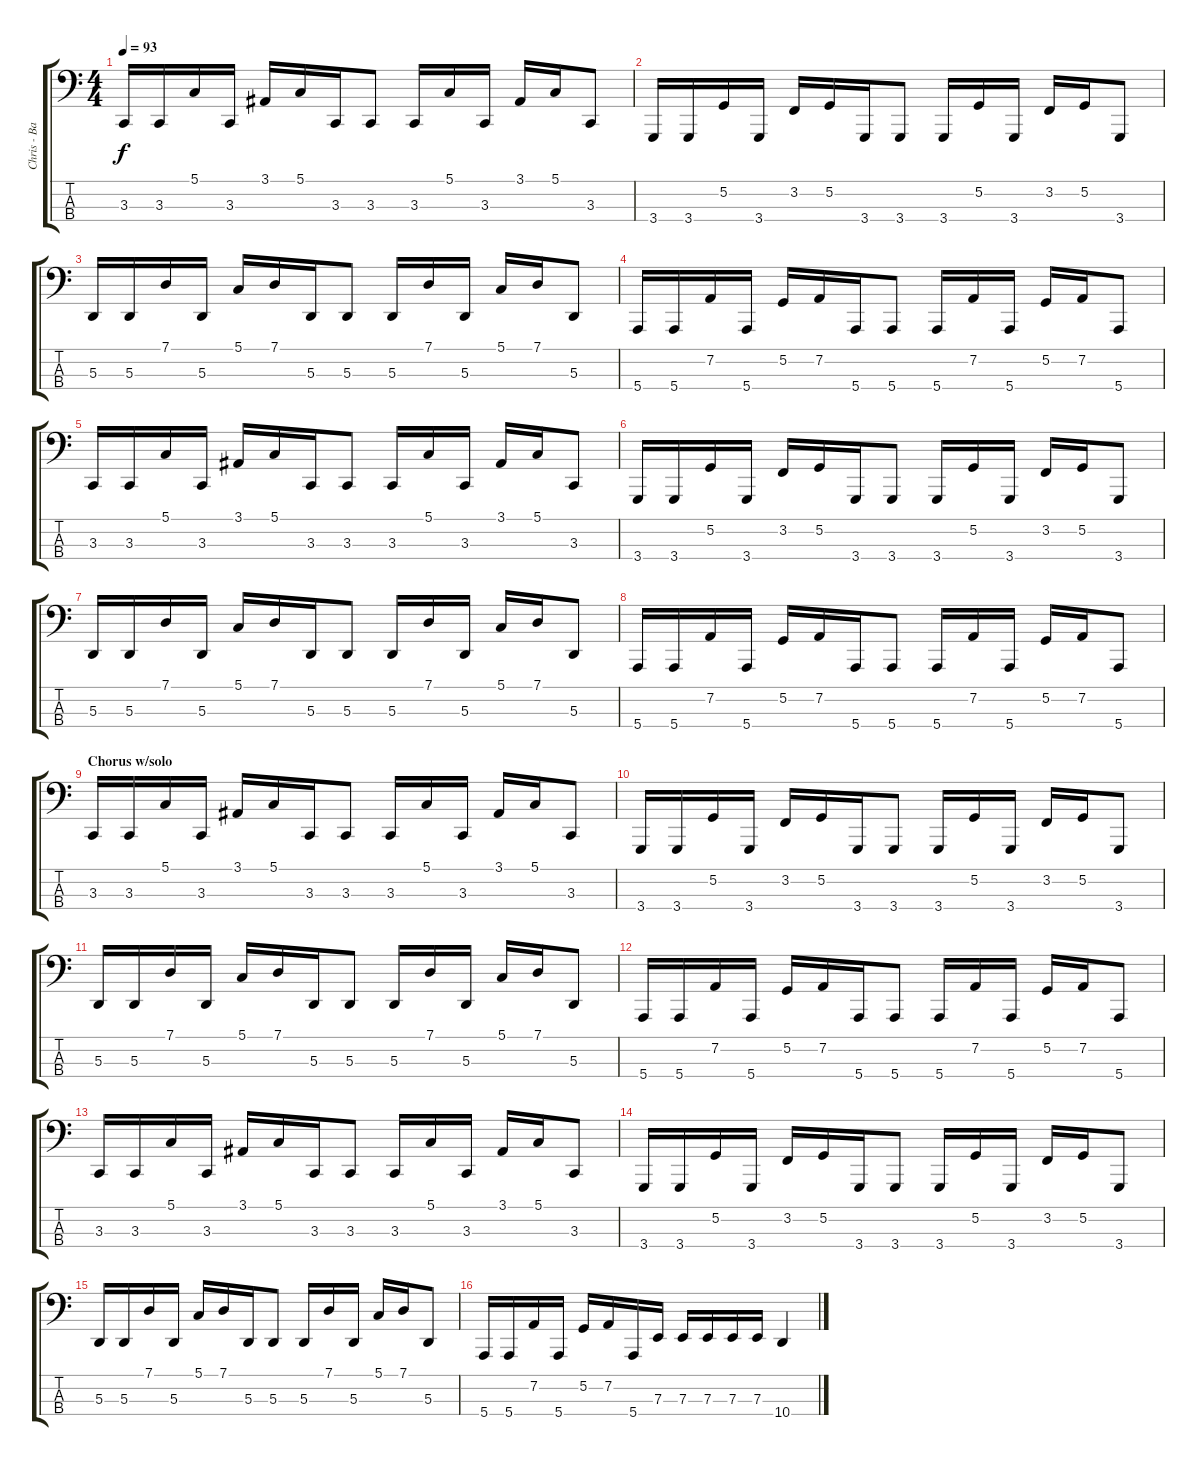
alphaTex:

\track ("Chris - Bass" "Chris - Ba") {instrument lead8bassandlead}
\staff {score tabs}
\tuning (G2 D2 A1 E1) {hide}
\ts (4 4)
\tempo 93
\clef f4
\ks c
3.3.16{dy f} 3.3.16 5.1.16 3.3.16 3.1.16 5.1.16 3.3.16 3.3.8 3.3.16 5.1.16 3.3.16 3.1.16 5.1.16 3.3.8 |
3.4.16 3.4.16 5.2.16 3.4.16 3.2.16 5.2.16 3.4.16 3.4.8 3.4.16 5.2.16 3.4.16 3.2.16 5.2.16 3.4.8 |
5.3.16 5.3.16 7.1.16 5.3.16 5.1.16 7.1.16 5.3.16 5.3.8 5.3.16 7.1.16 5.3.16 5.1.16 7.1.16 5.3.8 |
5.4.16 5.4.16 7.2.16 5.4.16 5.2.16 7.2.16 5.4.16 5.4.8 5.4.16 7.2.16 5.4.16 5.2.16 7.2.16 5.4.8 |
3.3.16 3.3.16 5.1.16 3.3.16 3.1.16 5.1.16 3.3.16 3.3.8 3.3.16 5.1.16 3.3.16 3.1.16 5.1.16 3.3.8 |
3.4.16 3.4.16 5.2.16 3.4.16 3.2.16 5.2.16 3.4.16 3.4.8 3.4.16 5.2.16 3.4.16 3.2.16 5.2.16 3.4.8 |
5.3.16 5.3.16 7.1.16 5.3.16 5.1.16 7.1.16 5.3.16 5.3.8 5.3.16 7.1.16 5.3.16 5.1.16 7.1.16 5.3.8 |
5.4.16 5.4.16 7.2.16 5.4.16 5.2.16 7.2.16 5.4.16 5.4.8 5.4.16 7.2.16 5.4.16 5.2.16 7.2.16 5.4.8 |
\section ("" "Chorus w/solo")
3.3.16 3.3.16 5.1.16 3.3.16 3.1.16 5.1.16 3.3.16 3.3.8 3.3.16 5.1.16 3.3.16 3.1.16 5.1.16 3.3.8 |
3.4.16 3.4.16 5.2.16 3.4.16 3.2.16 5.2.16 3.4.16 3.4.8 3.4.16 5.2.16 3.4.16 3.2.16 5.2.16 3.4.8 |
5.3.16 5.3.16 7.1.16 5.3.16 5.1.16 7.1.16 5.3.16 5.3.8 5.3.16 7.1.16 5.3.16 5.1.16 7.1.16 5.3.8 |
5.4.16 5.4.16 7.2.16 5.4.16 5.2.16 7.2.16 5.4.16 5.4.8 5.4.16 7.2.16 5.4.16 5.2.16 7.2.16 5.4.8 |
3.3.16 3.3.16 5.1.16 3.3.16 3.1.16 5.1.16 3.3.16 3.3.8 3.3.16 5.1.16 3.3.16 3.1.16 5.1.16 3.3.8 |
3.4.16 3.4.16 5.2.16 3.4.16 3.2.16 5.2.16 3.4.16 3.4.8 3.4.16 5.2.16 3.4.16 3.2.16 5.2.16 3.4.8 |
5.3.16 5.3.16 7.1.16 5.3.16 5.1.16 7.1.16 5.3.16 5.3.8 5.3.16 7.1.16 5.3.16 5.1.16 7.1.16 5.3.8 |
5.4.16 5.4.16 7.2.16 5.4.16 5.2.16 7.2.16 5.4.16 7.3.16 7.3.16 7.3.16 7.3.16 7.3.16 10.4{ss}.4
